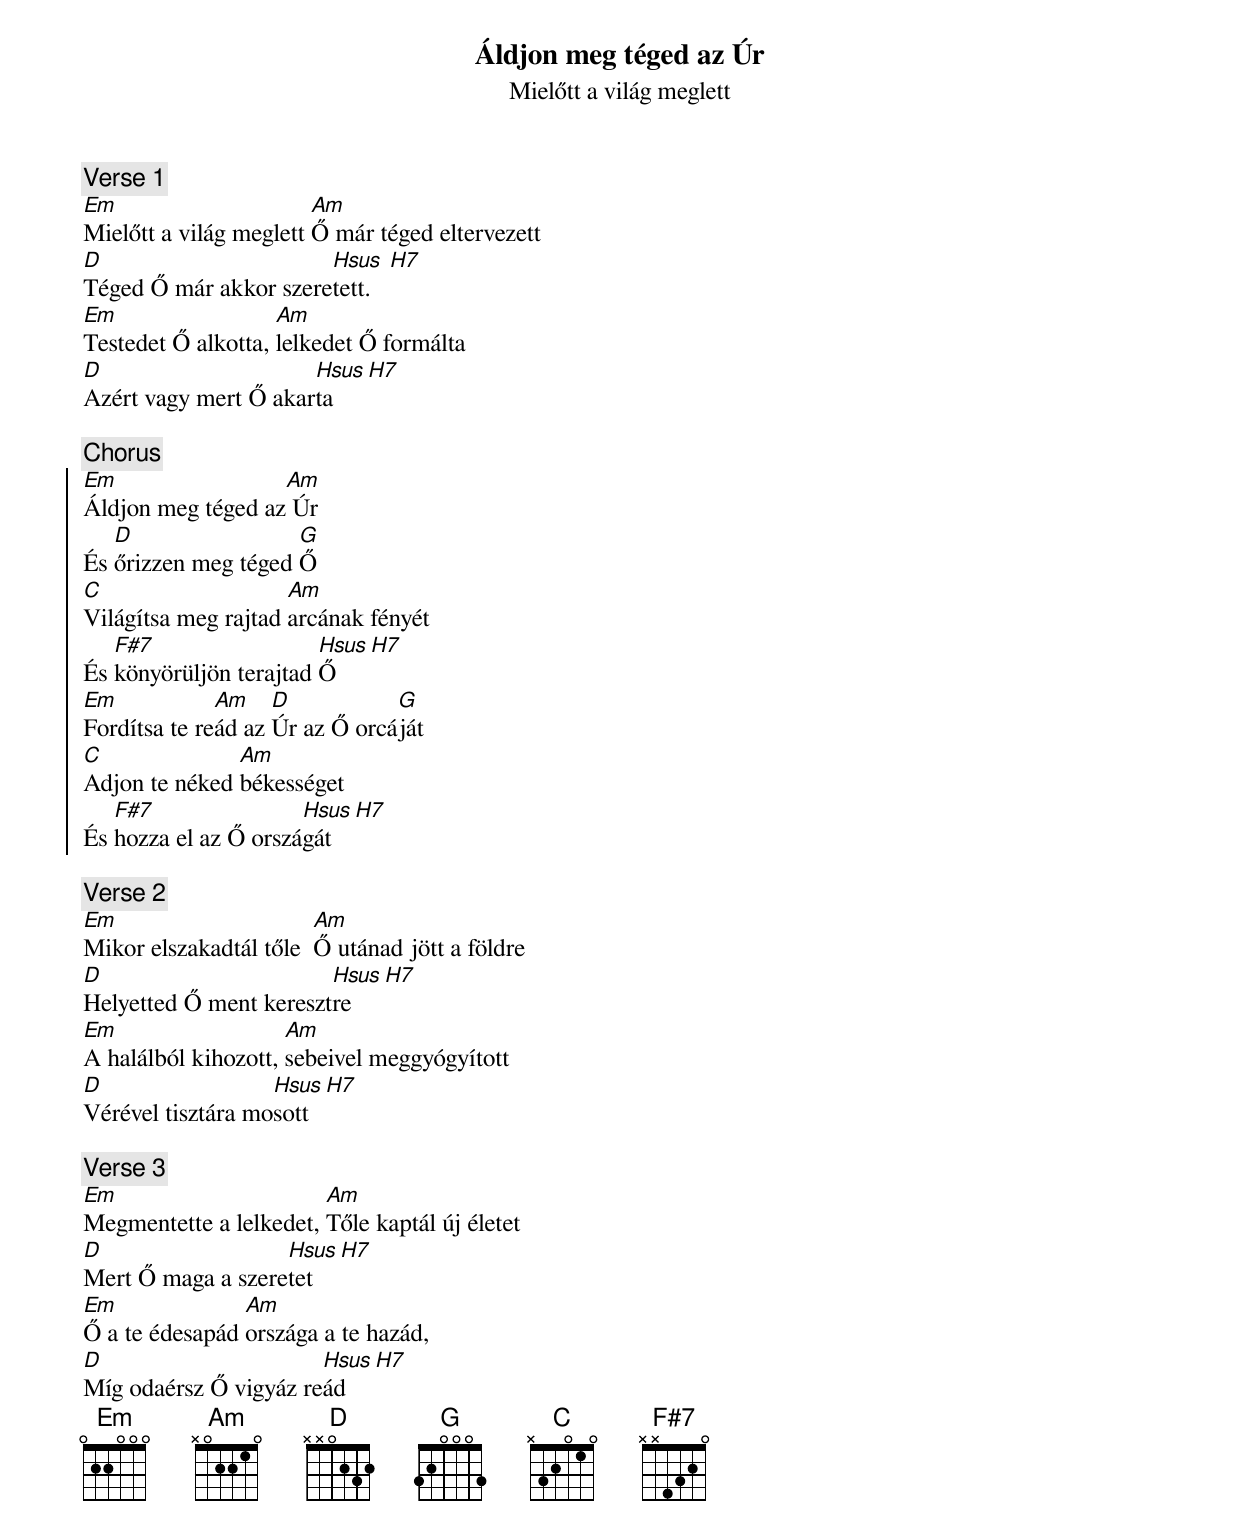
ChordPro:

{title:Áldjon meg téged az Úr }
{subtitle:Mielőtt a világ meglett }

{c:Verse 1}
[Em]Mielőtt a világ meglett [Am]Ő már téged eltervezett
[D]Téged Ő már akkor szere[Hsus]tett.   [H7]
[Em]Testedet Ő alkotta, [Am]lelkedet Ő formálta
[D]Azért vagy mert Ő akar[Hsus]ta [H7]

{c:Chorus}
{soc}
[Em]Áldjon meg téged az[Am] Úr
És [D]őrizzen meg téged [G]Ő
[C]Világítsa meg rajtad [Am]arcának fényét
És [F#7]könyörüljön terajtad [Hsus]Ő [H7]
[Em]Fordítsa te re[Am]ád az [D]Úr az Ő orcá[G]ját
[C]Adjon te néked [Am]békességet
És [F#7]hozza el az Ő orszá[Hsus]gát [H7]
{eoc}

{c:Verse 2}
[Em]Mikor elszakadtál tőle  [Am]Ő utánad jött a földre
[D]Helyetted Ő ment kereszt[Hsus]re [H7]
[Em]A halálból kihozott, [Am]sebeivel meggyógyított
[D]Vérével tisztára mo[Hsus]sott [H7]

{c:Verse 3}
[Em]Megmentette a lelkedet, [Am]Tőle kaptál új életet
[D]Mert Ő maga a szere[Hsus]tet [H7]
[Em]Ő a te édesapád [Am]országa a te hazád,
[D]Míg odaérsz Ő vigyáz re[Hsus]ád [H7]
